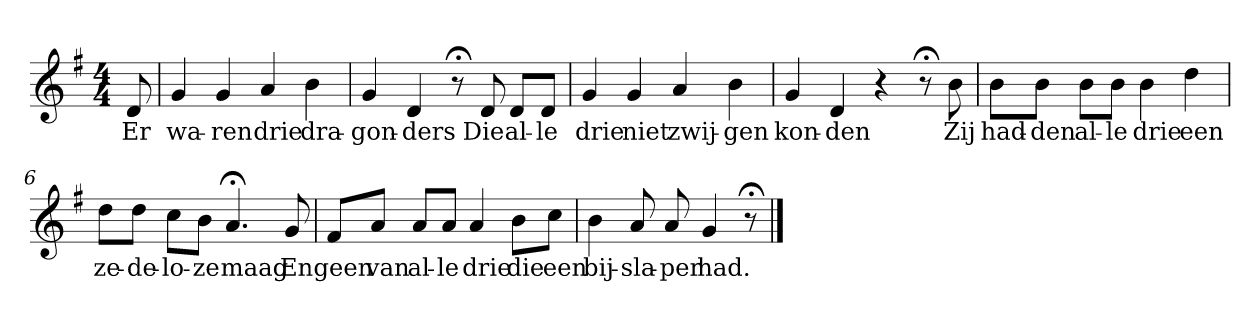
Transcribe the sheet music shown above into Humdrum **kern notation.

**kern	**text
*part1	*part1
*staff1	*staff1
*k[f#]	*
*G:	*
*M4/4	*
*MM120	*
=	=
8d	Er
=1	=1
4g	wa-
4g	-ren
4a	drie
4b	dra-
=2	=2
4g	-gon-
4d	-ders
8r;<	.
8d	Die
8dL	al-
8dJ	-le
=3	=3
4g	drie
4g	niet
4a	zwij-
4b	-gen
=4	=4
4g	kon-
4d	-den
4r	.
8r;<	.
8b	Zij
=5	=5
8bL	had-
8bJ	-den
8bL	al-
8bJ	-le
4b	drie
4dd	een
=6	=6
8ddL	ze-
8ddJ	-de-
8ccL	-lo-
8bJ	-ze
4.a;<	maag
8g	En
=7	=7
8f#L	geen
8aJ	van
8aL	al-
8aJ	-le
4a	drie
8bL	die
8ccJ	een
=8	=8
4b	bij-
8a	-sla-
8a	-per
4g	had.
8r;<	.
==	==
*-	*-
